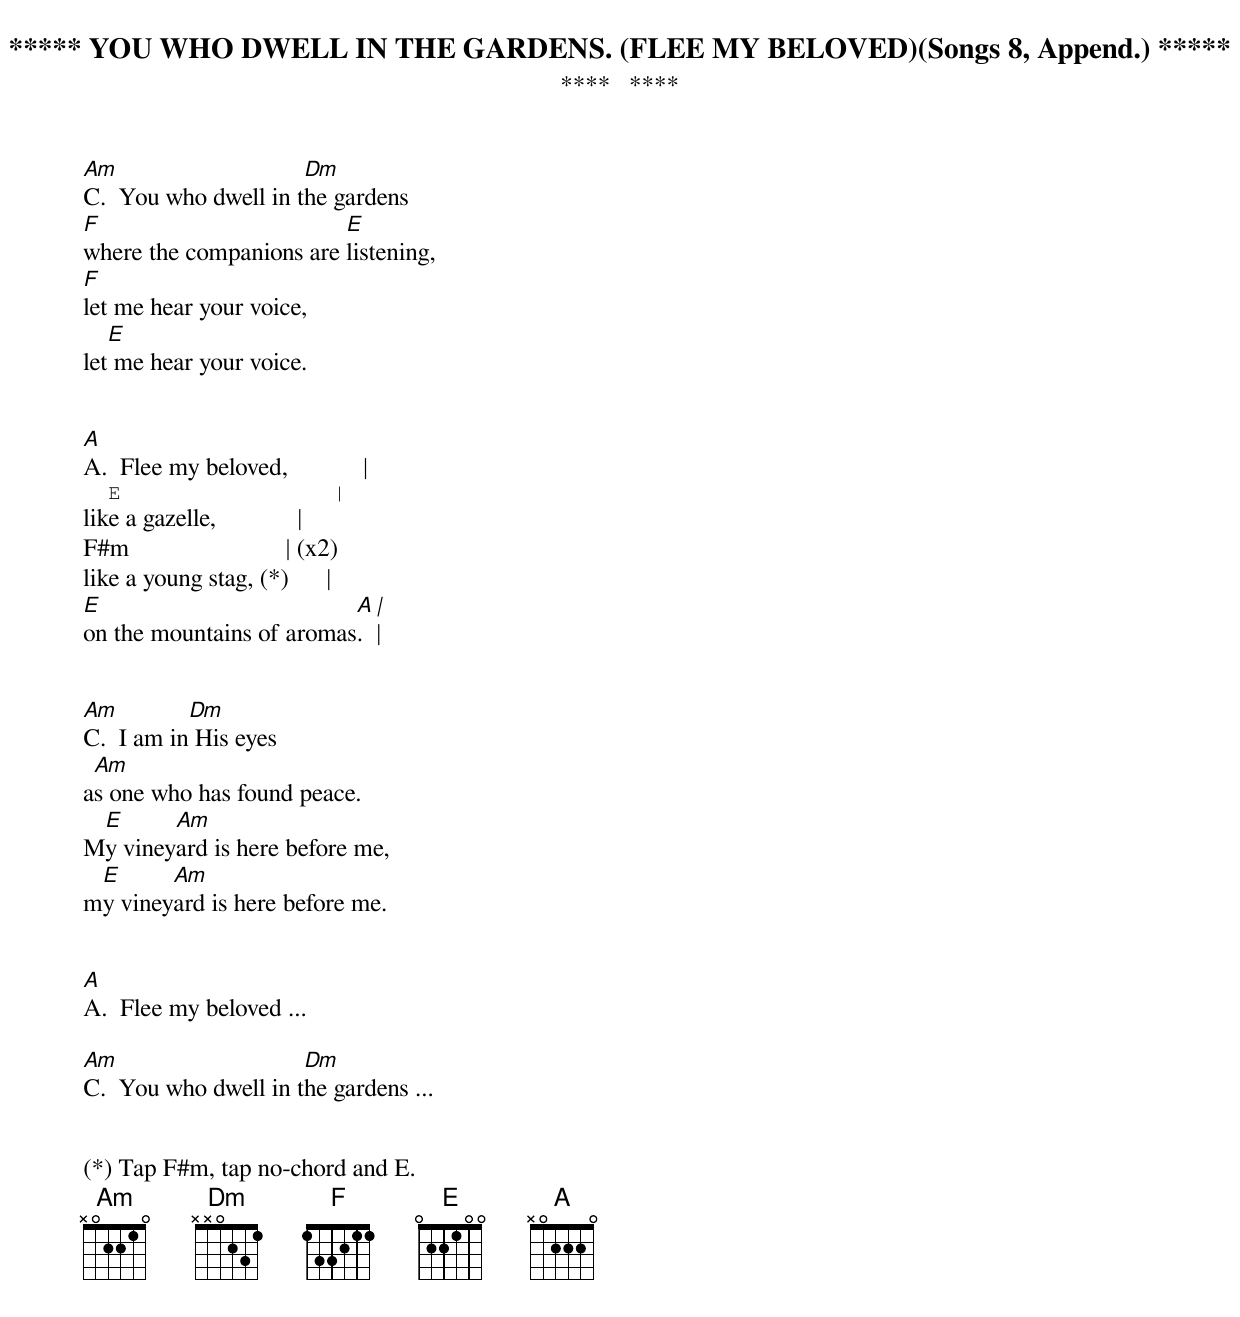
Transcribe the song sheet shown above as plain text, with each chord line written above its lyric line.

***** YOU WHO DWELL IN THE GARDENS. (FLEE MY BELOVED)(Songs 8, Append.) *****
****   ****
Am                    Dm
C.  You who dwell in the gardens
F                        E
where the companions are listening,
F
let me hear your voice,
   E
let me hear your voice.


A
A.  Flee my beloved,            |
  E                 |
like a gazelle,             |
F#m                         | (x2)
like a young stag, (*)      |
E                         A |
on the mountains of aromas. |


Am         Dm
C.  I am in His eyes
 Am
as one who has found peace.
 E      Am
My vineyard is here before me,
 E      Am
my vineyard is here before me.


A
A.  Flee my beloved ...

Am                    Dm
C.  You who dwell in the gardens ...


(*) Tap F#m, tap no-chord and E.
